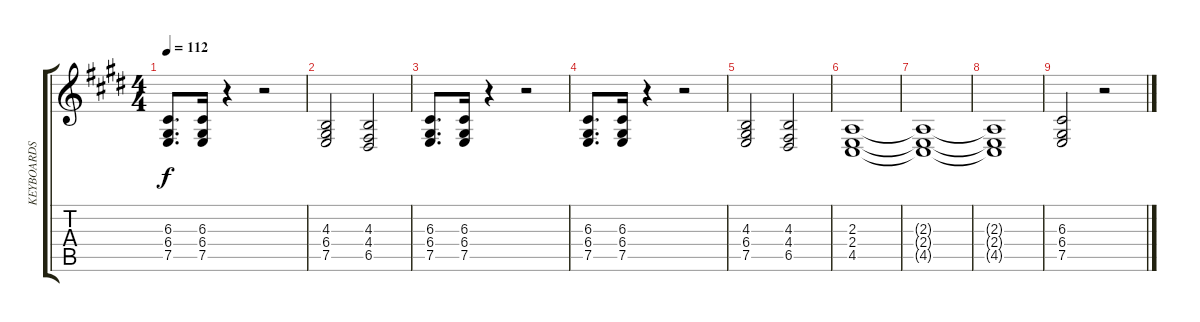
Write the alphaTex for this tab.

\track ("KEYBOARDS" "KEYBOARDS") {instrument reedorgan}
\staff {score tabs}
\tuning (E4 B3 G3 D3 A2 E2) {hide}
\ts (4 4)
\tempo 112
\clef g2
\ks c#minor
(6.3 6.4 7.5).8{d dy f} (6.3 6.4 7.5).16 r.4 r.2 |
(4.3 6.4 7.5).2 (4.3 4.4 6.5).2 |
(6.3 6.4 7.5).8{d} (6.3 6.4 7.5).16 r.4 r.2 |
(6.3 6.4 7.5).8{d} (6.3 6.4 7.5).16 r.4 r.2 |
(4.3 6.4 7.5).2 (4.3 4.4 6.5).2 |
(2.3 2.4 4.5).1 |
(2.3{t} 2.4{t} 4.5{t}).1 |
(2.3{t} 2.4{t} 4.5{t}).1 |
(6.3 6.4 7.5).2 r.2
